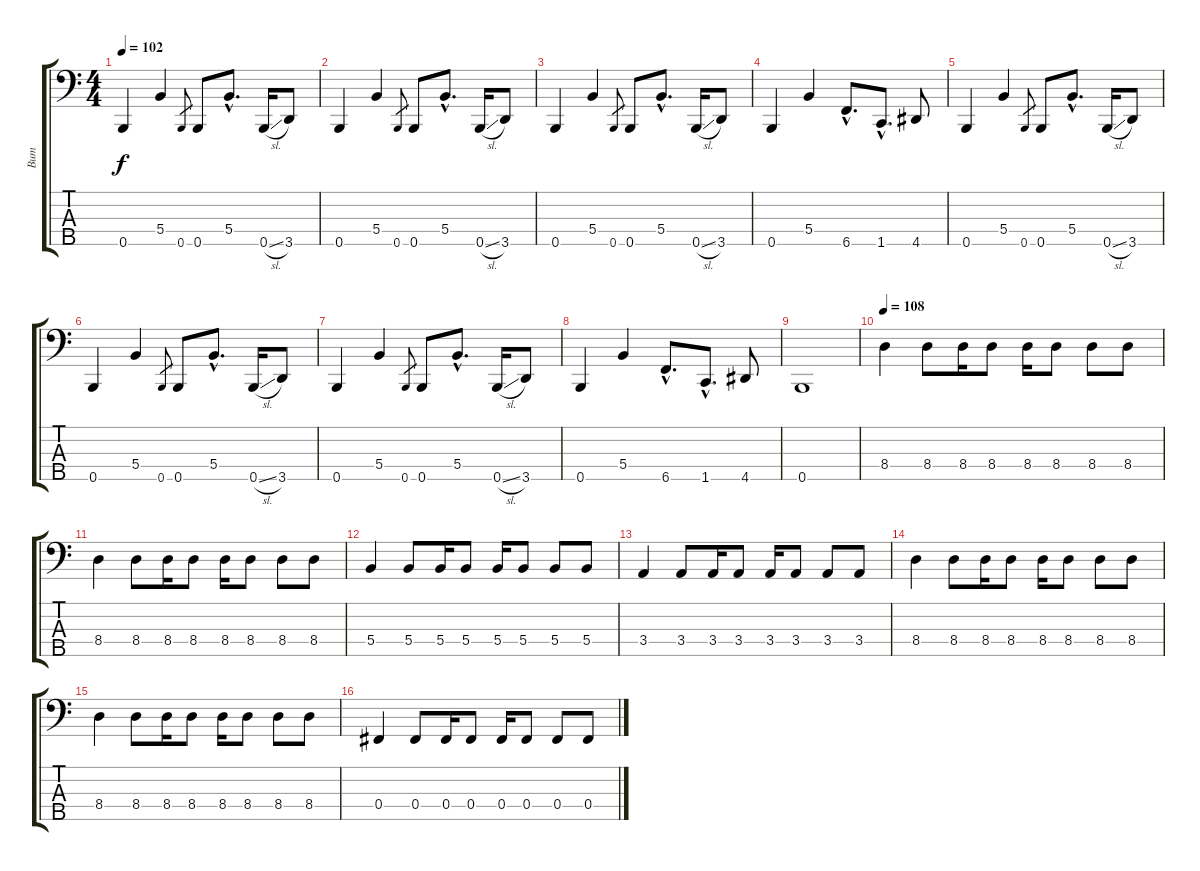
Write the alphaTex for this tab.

\track ("Вит" "Вит") {instrument electricbassfinger}
\staff {score tabs}
\tuning (A2 E2 B1 Gb1 B0) {hide}
\ts (4 4)
\tempo 102
\clef f4
\ks c
0.5.4{dy f instrument electricbassfinger} 5.4.4 0.5.8{gr} 0.5.8 5.4{hac}.8{d} 0.5{sl}.16 3.5.8 |
0.5.4 5.4.4 0.5.8{gr} 0.5.8 5.4{hac}.8{d} 0.5{sl}.16 3.5.8 |
0.5.4 5.4.4 0.5.8{gr} 0.5.8 5.4{hac}.8{d} 0.5{sl}.16 3.5.8 |
0.5.4 5.4.4 6.5{hac}.8{d} 1.5{hac}.8{d} 4.5.8 |
0.5.4 5.4.4 0.5.8{gr} 0.5.8 5.4{hac}.8{d} 0.5{sl}.16 3.5.8 |
0.5.4 5.4.4 0.5.8{gr} 0.5.8 5.4{hac}.8{d} 0.5{sl}.16 3.5.8 |
0.5.4 5.4.4 0.5.8{gr} 0.5.8 5.4{hac}.8{d} 0.5{sl}.16 3.5.8 |
0.5.4 5.4.4 6.5{hac}.8{d} 1.5{hac}.8{d} 4.5.8 |
0.5.1 |
\tempo 108
8.4.4{instrument slapbass1} 8.4.8 8.4.16 8.4.8 8.4.16 8.4.8 8.4.8 8.4.8 |
8.4.4 8.4.8 8.4.16 8.4.8 8.4.16 8.4.8 8.4.8 8.4.8 |
5.4.4 5.4.8 5.4.16 5.4.8 5.4.16 5.4.8 5.4.8 5.4.8 |
3.4.4 3.4.8 3.4.16 3.4.8 3.4.16 3.4.8 3.4.8 3.4.8 |
8.4.4 8.4.8 8.4.16 8.4.8 8.4.16 8.4.8 8.4.8 8.4.8 |
8.4.4 8.4.8 8.4.16 8.4.8 8.4.16 8.4.8 8.4.8 8.4.8 |
0.4.4 0.4.8 0.4.16 0.4.8 0.4.16 0.4.8 0.4.8 0.4.8
